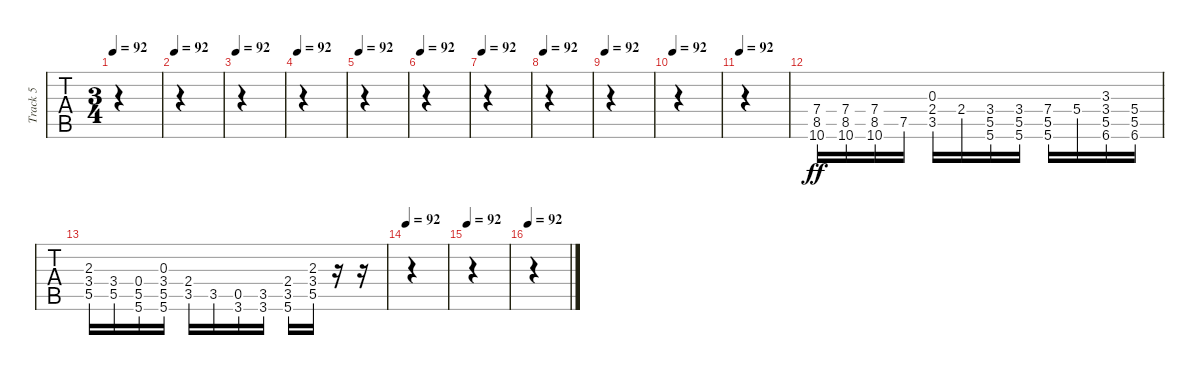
\track ("Track 5" "Track 5") {instrument trumpet}
\staff {tabs}
\tuning (E4 B3 G3 D3 A2 E2) {hide}
\ts (3 4)
\tempo 92
\clef g2
\ks c
|
\tempo 92
|
\tempo 92
|
\tempo 92
|
\tempo 92
|
\tempo 92
|
\tempo 92
|
\tempo 92
|
\tempo 92
|
\tempo 92
|
\tempo 92
|
(7.4 8.5 10.6).16{dy ff volume 6 balance 16} (7.4 8.5 10.6).16 (7.4 8.5 10.6).16 7.5.16 (0.3 2.4 3.5).16 2.4.16 (3.4 5.5 5.6).16 (3.4 5.5 5.6).16 (7.4 5.5 5.6).16 5.4.16 (3.3 3.4 5.5 6.6).16 (5.4 5.5 6.6).16 |
(2.3 3.4 5.5).16 (3.4 5.5).16 (0.4 5.5 5.6).16 (0.3 3.4 5.5 5.6).16 (2.4 3.5).16 3.5.16 (0.5 3.6).16 (3.5 3.6).16 (2.4 3.5 5.6).16 (2.3 3.4 5.5).16 r.16 r.16 |
\tempo 92
|
\tempo 92
|
\tempo 92
